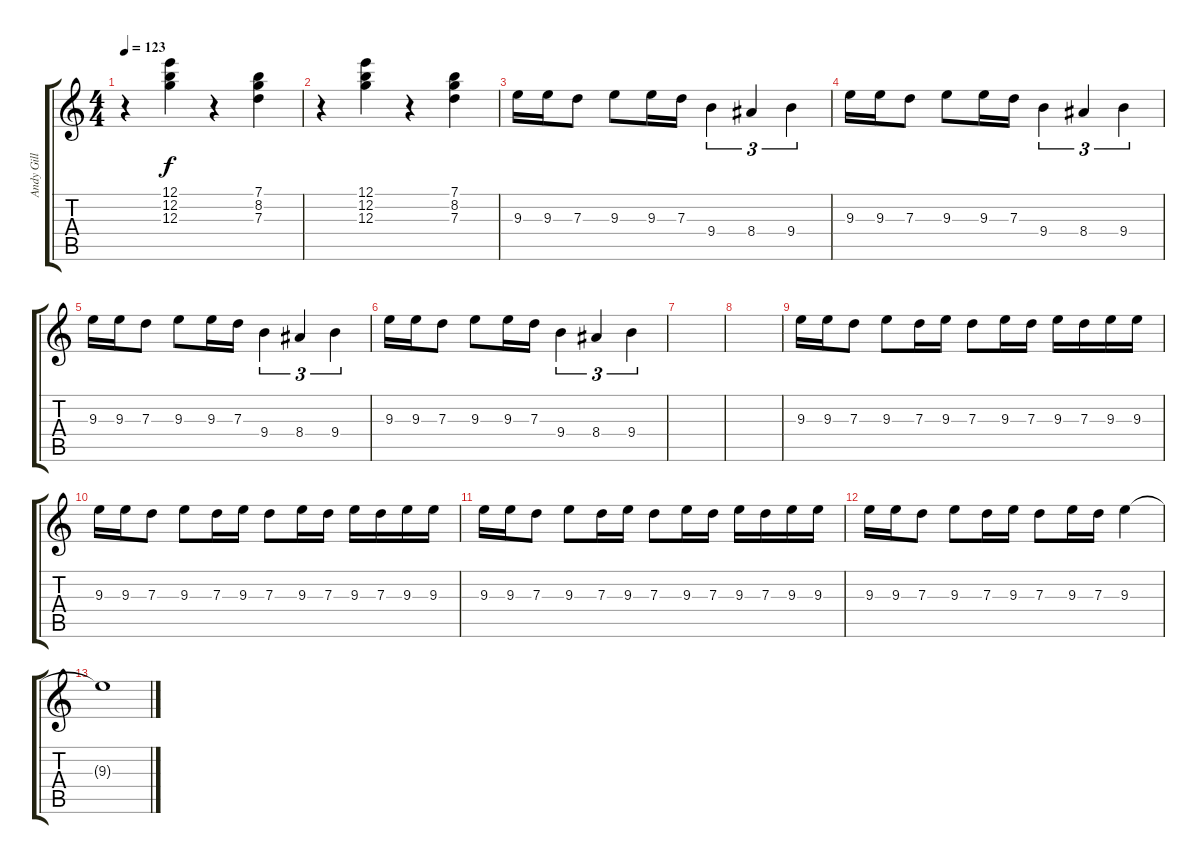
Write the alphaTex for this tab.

\track ("Andy Gill" "Andy Gill") {instrument electricguitarclean}
\staff {score tabs}
\tuning (E4 B3 G3 D3 A2 E2) {hide}
\ts (4 4)
\tempo 123
\clef g2
\ks c
r.4{dy f} (12.1 12.2 12.3).4 r.4 (7.1 8.2 7.3).4 |
r.4 (12.1 12.2 12.3).4 r.4 (7.1 8.2 7.3).4 |
9.3.16 9.3.16 7.3.8 9.3.8 9.3.16 7.3.16 9.4.4{tu (3 2)} 8.4.4{tu (3 2)} 9.4.4{tu (3 2)} |
9.3.16 9.3.16 7.3.8 9.3.8 9.3.16 7.3.16 9.4.4{tu (3 2)} 8.4.4{tu (3 2)} 9.4.4{tu (3 2)} |
9.3.16 9.3.16 7.3.8 9.3.8 9.3.16 7.3.16 9.4.4{tu (3 2)} 8.4.4{tu (3 2)} 9.4.4{tu (3 2)} |
9.3.16 9.3.16 7.3.8 9.3.8 9.3.16 7.3.16 9.4.4{tu (3 2)} 8.4.4{tu (3 2)} 9.4.4{tu (3 2)} |
|
|
9.3.16 9.3.16 7.3.8 9.3.8 7.3.16 9.3.16 7.3.8 9.3.16 7.3.16 9.3.16 7.3.16 9.3.16 9.3.16 |
9.3.16 9.3.16 7.3.8 9.3.8 7.3.16 9.3.16 7.3.8 9.3.16 7.3.16 9.3.16 7.3.16 9.3.16 9.3.16 |
9.3.16 9.3.16 7.3.8 9.3.8 7.3.16 9.3.16 7.3.8 9.3.16 7.3.16 9.3.16 7.3.16 9.3.16 9.3.16 |
9.3.16 9.3.16 7.3.8 9.3.8 7.3.16 9.3.16 7.3.8 9.3.16 7.3.16 9.3.4 |
9.3{t}.1
